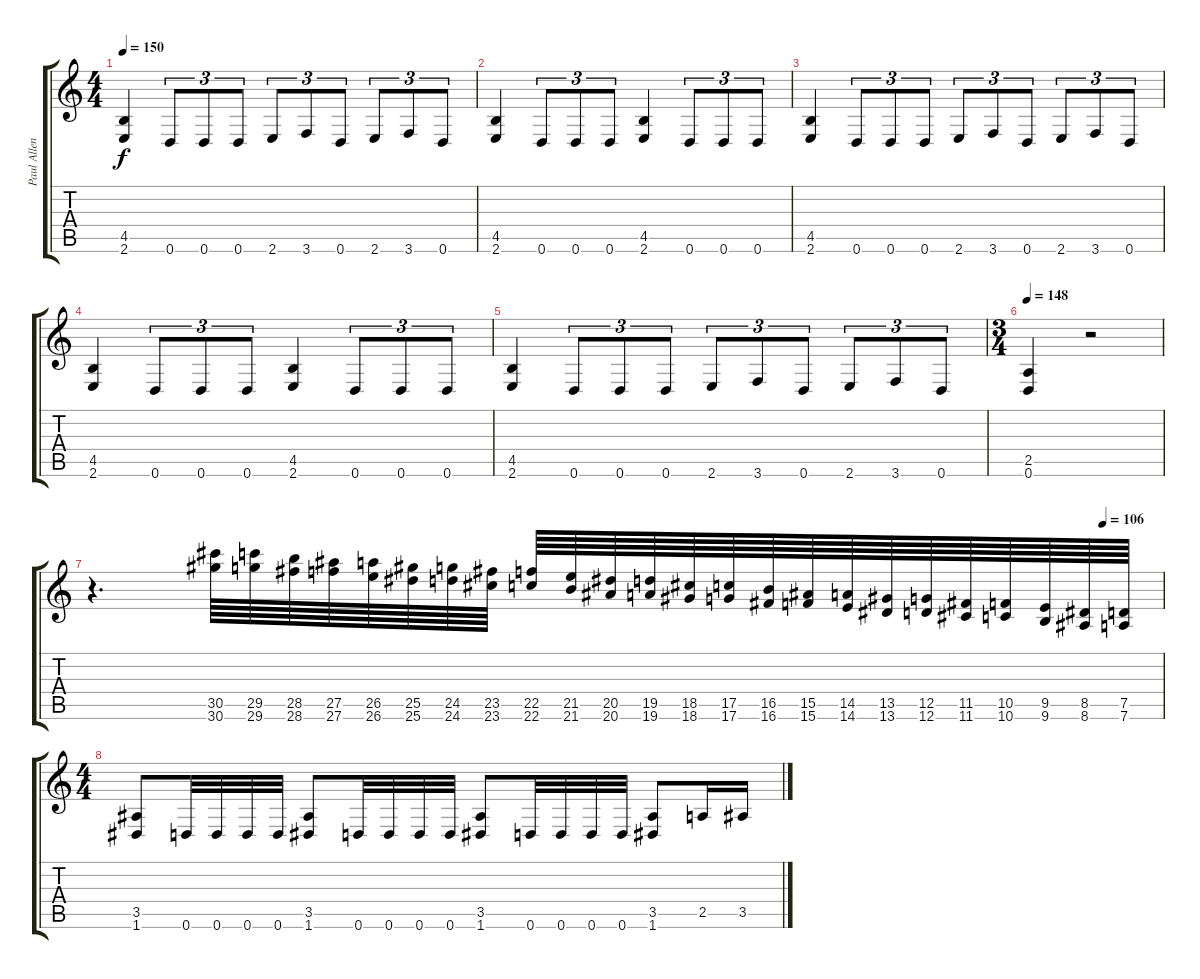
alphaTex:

\track ("Paul Allender (Guitar)" "Paul Allen") {instrument overdrivenguitar}
\staff {score tabs}
\tuning (D4 A3 F3 C3 G2 D2) {hide}
\ts (4 4)
\tempo 150
\clef g2
\ks c
(4.5 2.6).4{dy f} 0.6.8{tu (3 2)} 0.6.8{tu (3 2)} 0.6.8{tu (3 2)} 2.6.8{tu (3 2)} 3.6.8{tu (3 2)} 0.6.8{tu (3 2)} 2.6.8{tu (3 2)} 3.6.8{tu (3 2)} 0.6.8{tu (3 2)} |
(4.5 2.6).4 0.6.8{tu (3 2)} 0.6.8{tu (3 2)} 0.6.8{tu (3 2)} (4.5 2.6).4 0.6.8{tu (3 2)} 0.6.8{tu (3 2)} 0.6.8{tu (3 2)} |
(4.5 2.6).4 0.6.8{tu (3 2)} 0.6.8{tu (3 2)} 0.6.8{tu (3 2)} 2.6.8{tu (3 2)} 3.6.8{tu (3 2)} 0.6.8{tu (3 2)} 2.6.8{tu (3 2)} 3.6.8{tu (3 2)} 0.6.8{tu (3 2)} |
(4.5 2.6).4 0.6.8{tu (3 2)} 0.6.8{tu (3 2)} 0.6.8{tu (3 2)} (4.5 2.6).4 0.6.8{tu (3 2)} 0.6.8{tu (3 2)} 0.6.8{tu (3 2)} |
(4.5 2.6).4 0.6.8{tu (3 2)} 0.6.8{tu (3 2)} 0.6.8{tu (3 2)} 2.6.8{tu (3 2)} 3.6.8{tu (3 2)} 0.6.8{tu (3 2)} 2.6.8{tu (3 2)} 3.6.8{tu (3 2)} 0.6.8{tu (3 2)} |
\ts (3 4)
\tempo 148
(2.5 0.6).4 r.2 |
\tempo (106 0.9444444444444444)
r.4{d} (30.5 30.6).64 (29.5 29.6).64 (28.5 28.6).64 (27.5 27.6).64 (26.5 26.6).64 (25.5 25.6).64 (24.5 24.6).64 (23.5 23.6).64 (22.5 22.6).64 (21.5 21.6).64 (20.5 20.6).64 (19.5 19.6).64 (18.5 18.6).64 (17.5 17.6).64 (16.5 16.6).64 (15.5 15.6).64 (14.5 14.6).64 (13.5 13.6).64 (12.5 12.6).64 (11.5 11.6).64 (10.5 10.6).64 (9.5 9.6).64 (8.5 8.6).64 (7.5 7.6).64 |
\ts (4 4)
(3.5 1.6).8 0.6.32 0.6.32 0.6.32 0.6.32 (3.5 1.6).8 0.6.32 0.6.32 0.6.32 0.6.32 (3.5 1.6).8 0.6.32 0.6.32 0.6.32 0.6.32 (3.5 1.6).8 2.5.16 3.5.16
